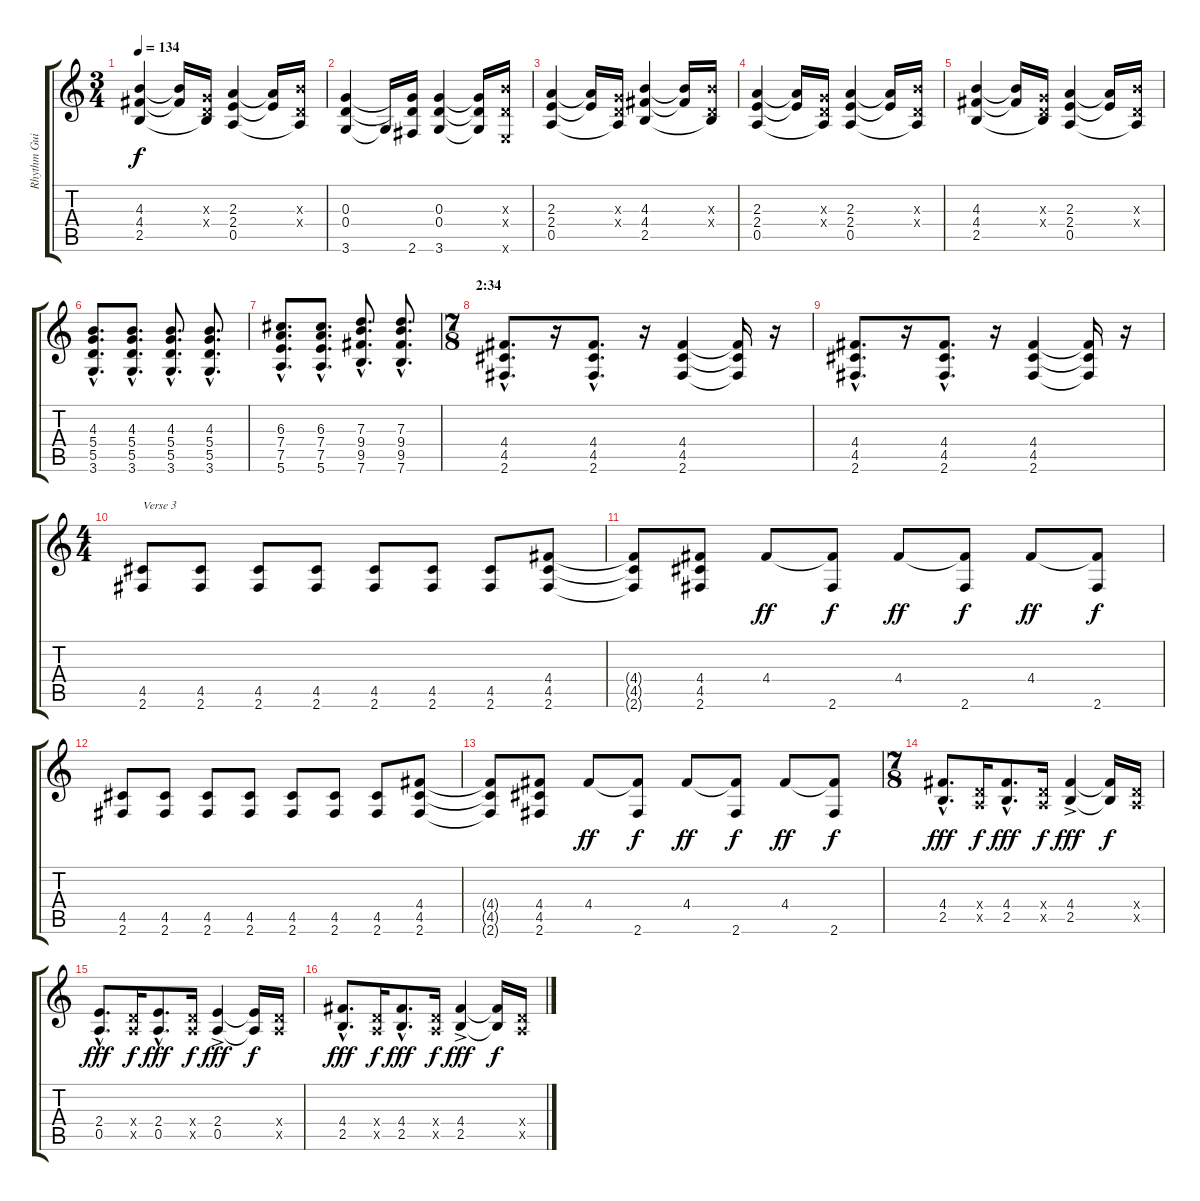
\track ("Rhythm Guitar 1" "Rhythm Gui") {instrument distortionguitar}
\staff {score tabs}
\tuning (E4 B3 G3 D3 A2 E2) {hide}
\ts (3 4)
\tempo 134
\clef g2
\ks c
(4.3 4.4 2.5).4{dy f} (4.3{t} 4.4{t}).16 (0.3{x} 0.4{x} 2.5{t}).16 (2.3 2.4 0.5).4 (2.3{t} 2.4{t}).16 (4.3{x} 0.4{x} 0.5{t}).16 |
(0.3 0.4 3.6).4 3.6{t}.16 (0.3{t} 0.4{t} 2.6).16 (0.3 0.4 3.6).4 (0.3{t} 0.4{t} 3.6{t}).16 (4.3{x} 0.4{x} 0.6{x}).16 |
(2.3 2.4 0.5).4 (2.3{t} 2.4{t}).16 (0.3{x} 0.4{x} 0.5{t}).16 (4.3 4.4 2.5).4 (4.3{t} 4.4{t}).16 (4.3{x} 0.4{x} 2.5{t}).16 |
(2.3 2.4 0.5).4 (2.3{t} 2.4{t}).16 (0.3{x} 0.4{x} 0.5{t}).16 (2.3 2.4 0.5).4 (2.3{t} 2.4{t}).16 (4.3{x} 0.4{x} 0.5{t}).16 |
(4.3 4.4 2.5).4 (4.3{t} 4.4{t}).16 (0.3{x} 0.4{x} 2.5{t}).16 (2.3 2.4 0.5).4 (2.3{t} 2.4{t}).16 (4.3{x} 0.4{x} 0.5{t}).16 |
(4.3{hac} 5.4{hac} 5.5{hac} 3.6{hac}).8{d} (4.3{hac} 5.4{hac} 5.5{hac} 3.6{hac}).8{d} (4.3{hac} 5.4{hac} 5.5{hac} 3.6{hac}).8{d} (4.3{hac} 5.4{hac} 5.5{hac} 3.6{hac}).8{d} |
(6.3{hac} 7.4{hac} 7.5{hac} 5.6{hac}).8{d} (6.3{hac} 7.4{hac} 7.5{hac} 5.6{hac}).8{d} (7.3{hac} 9.4{hac} 9.5{hac} 7.6{hac}).8{d} (7.3{hac} 9.4{hac} 9.5{hac} 7.6{hac}).8{d} |
\ts (7 8)
\section ("" "2:34")
(4.4{hac} 4.5{hac} 2.6{hac}).8{d} r.16 (4.4{hac} 4.5{hac} 2.6{hac}).8{d} r.16 (4.4 4.5 2.6).4 (4.4{t} 4.5{t} 2.6{t}).16 r.16 |
(4.4{hac} 4.5{hac} 2.6{hac}).8{d} r.16 (4.4{hac} 4.5{hac} 2.6{hac}).8{d} r.16 (4.4 4.5 2.6).4 (4.4{t} 4.5{t} 2.6{t}).16 r.16 |
\ts (4 4)
(4.5 2.6).8{txt "Verse 3"} (4.5 2.6).8 (4.5 2.6).8 (4.5 2.6).8 (4.5 2.6).8 (4.5 2.6).8 (4.5 2.6).8 (4.4 4.5 2.6).8 |
(4.4{t} 4.5{t} 2.6{t}).8 (4.4 4.5 2.6).8 4.4.8{dy ff} (4.4{t} 2.6).8{dy f} 4.4.8{dy ff} (4.4{t} 2.6).8{dy f} 4.4.8{dy ff} (4.4{t} 2.6).8{dy f} |
(4.5 2.6).8 (4.5 2.6).8 (4.5 2.6).8 (4.5 2.6).8 (4.5 2.6).8 (4.5 2.6).8 (4.5 2.6).8 (4.4 4.5 2.6).8 |
(4.4{t} 4.5{t} 2.6{t}).8 (4.4 4.5 2.6).8 4.4.8{dy ff} (4.4{t} 2.6).8{dy f} 4.4.8{dy ff} (4.4{t} 2.6).8{dy f} 4.4.8{dy ff} (4.4{t} 2.6).8{dy f} |
\ts (7 8)
(4.4{hac} 2.5{hac}).8{d dy fff} (0.4{x} 0.5{x}).16{dy f} (4.4{hac} 2.5{hac}).8{d dy fff} (0.4{x} 0.5{x}).16{dy f} (4.4 2.5{ac}).4{dy fff} (4.4{t} 2.5{t}).16{dy f} (0.4{x} 0.5{x}).16 |
(2.4{hac} 0.5{hac}).8{d dy fff} (0.4{x} 0.5{x}).16{dy f} (2.4{hac} 0.5{hac}).8{d dy fff} (0.4{x} 0.5{x}).16{dy f} (2.4 0.5{ac}).4{dy fff} (2.4{t} 0.5{t}).16{dy f} (0.4{x} 0.5{x}).16 |
(4.4{hac} 2.5{hac}).8{d dy fff} (0.4{x} 0.5{x}).16{dy f} (4.4{hac} 2.5{hac}).8{d dy fff} (0.4{x} 0.5{x}).16{dy f} (4.4 2.5{ac}).4{dy fff} (4.4{t} 2.5{t}).16{dy f} (0.4{x} 0.5{x}).16
